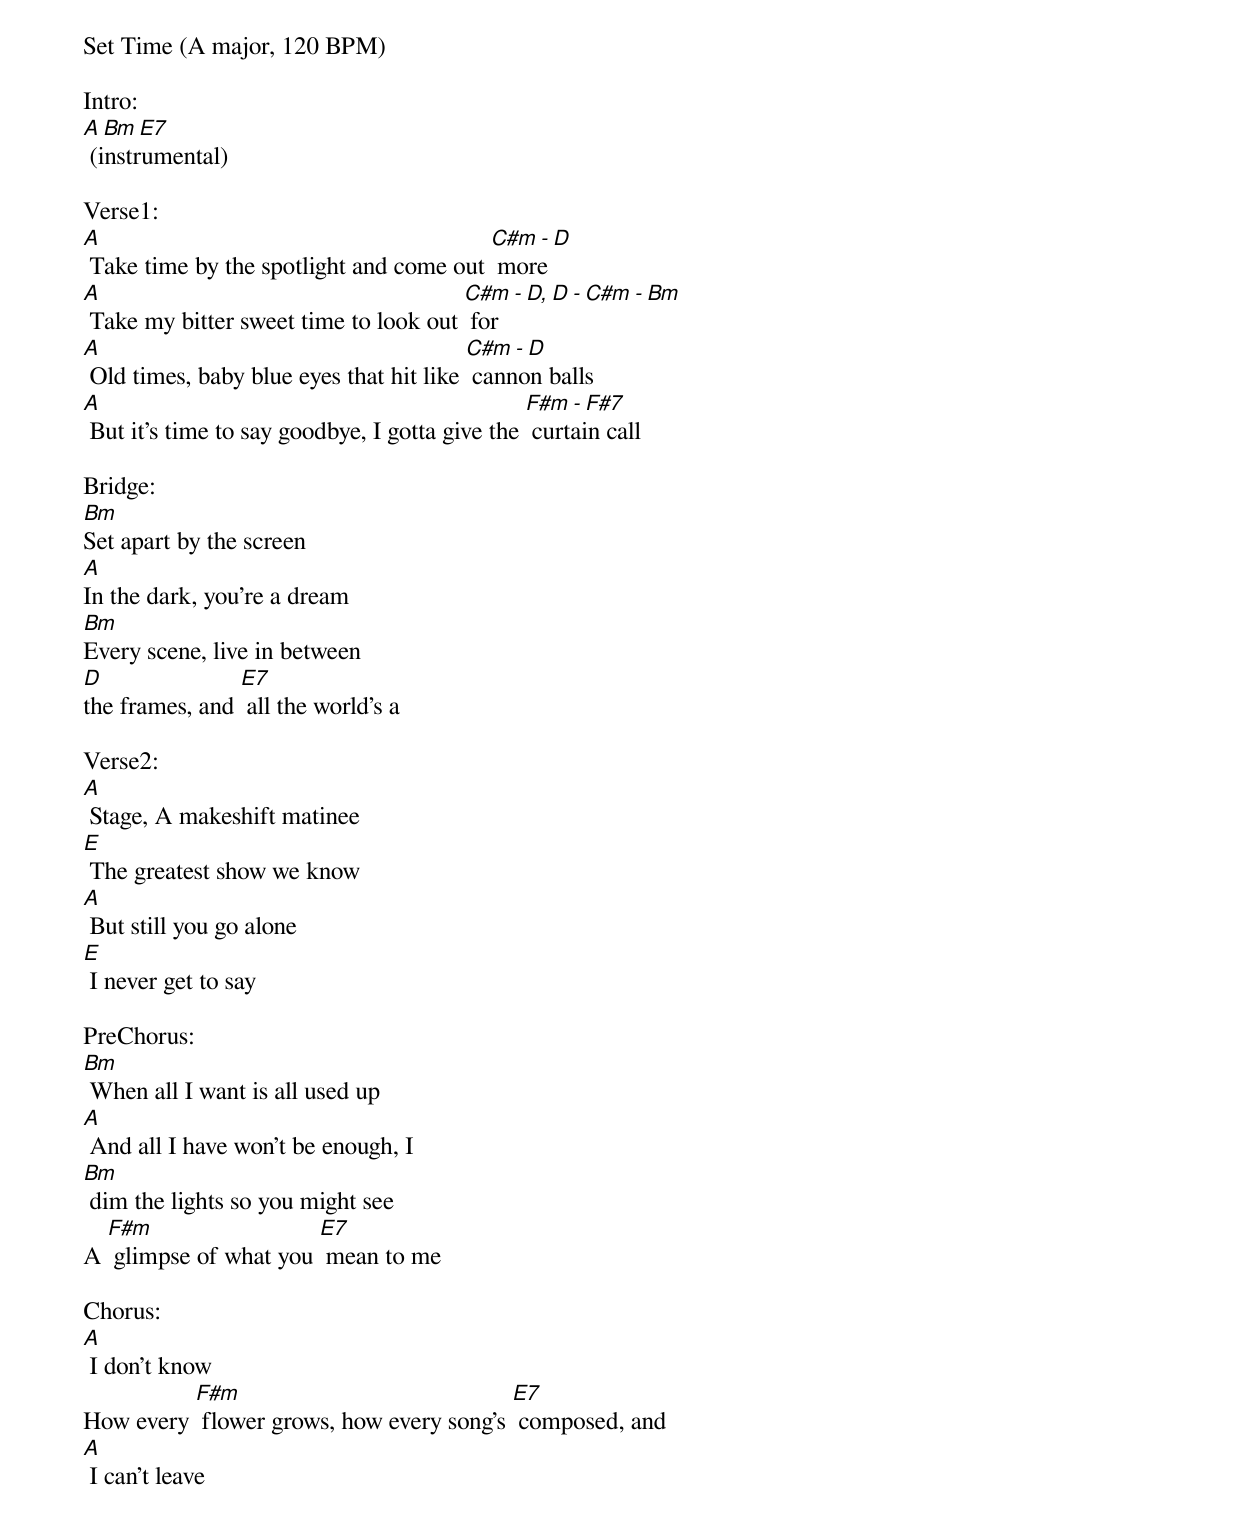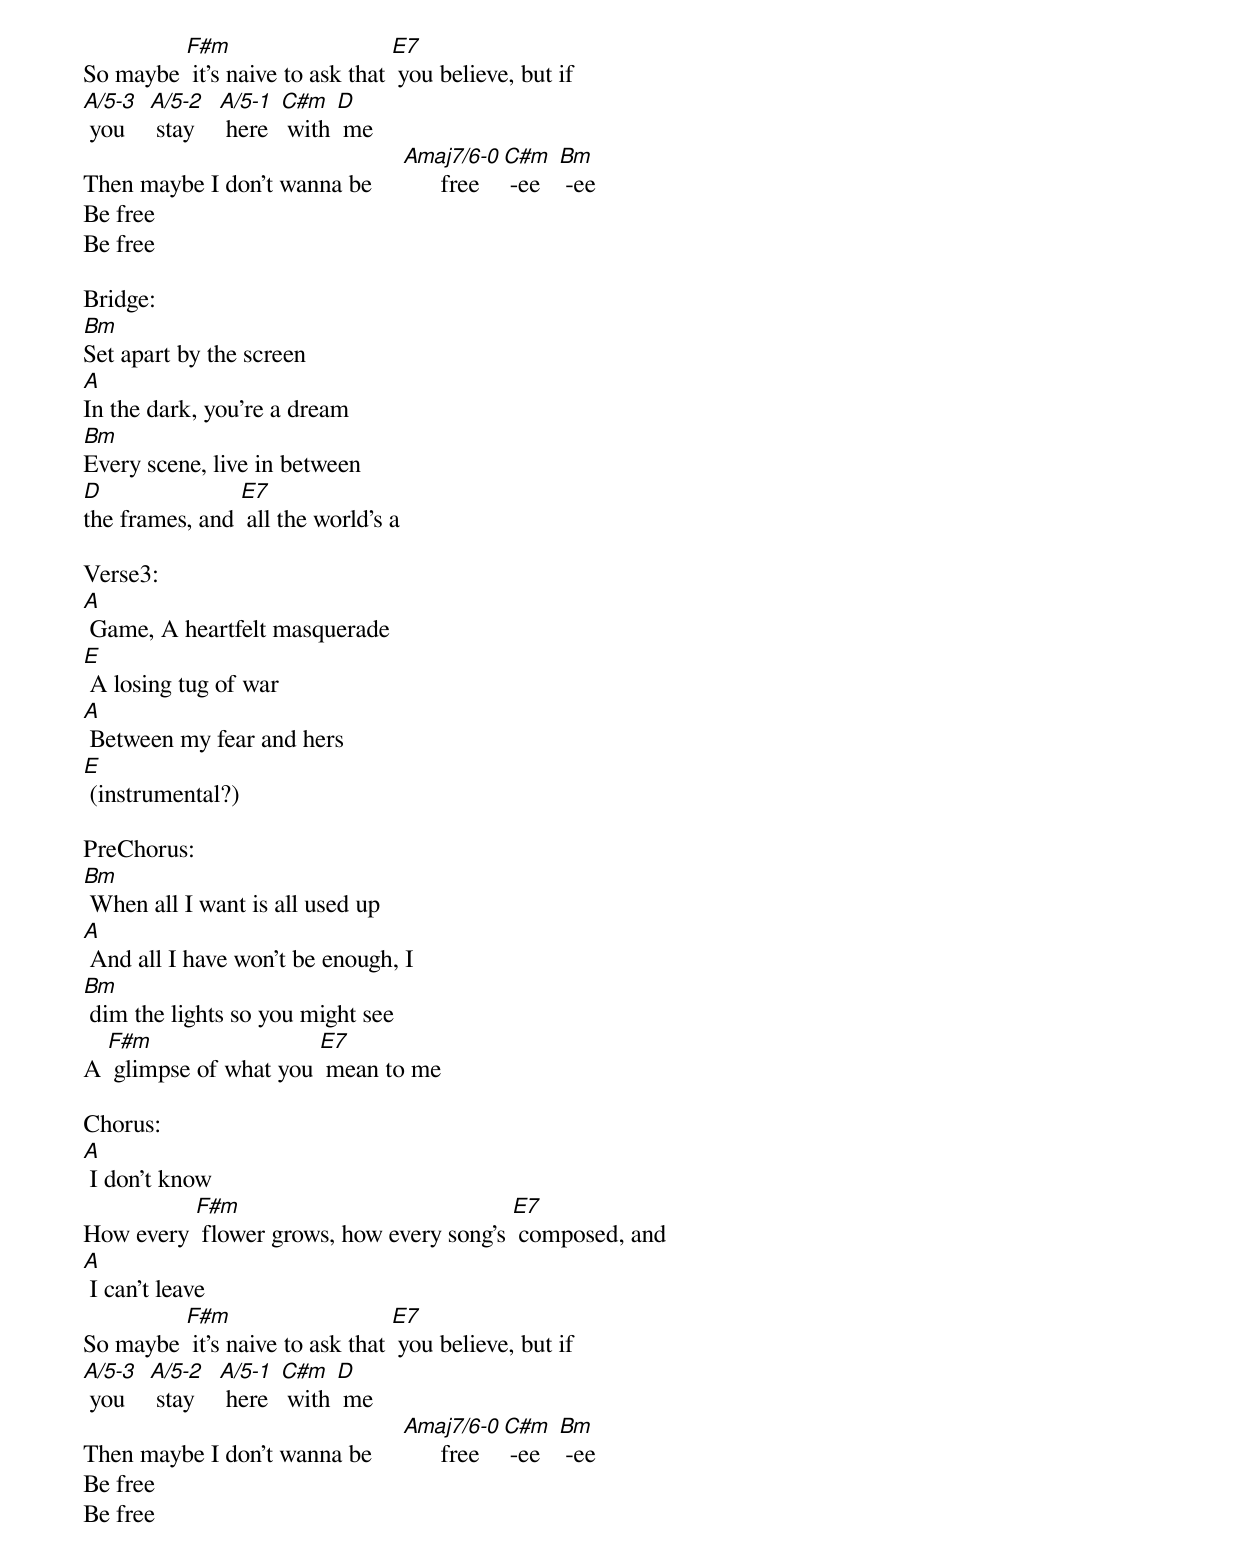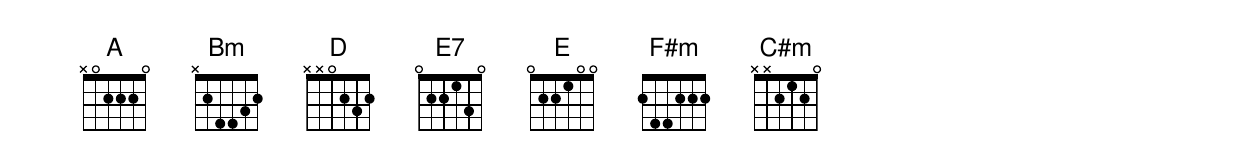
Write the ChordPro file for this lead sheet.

Set Time (A major, 120 BPM)

Intro:
[A Bm E7] (instrumental)

Verse1:
[A] Take time by the spotlight and come out [C#m - D] more
[A] Take my bitter sweet time to look out [C#m - D, D - C#m - Bm] for
[A] Old times, baby blue eyes that hit like [C#m - D] cannon balls
[A] But it's time to say goodbye, I gotta give the [F#m - F#7] curtain call

Bridge:
[Bm]Set apart by the screen
[A]In the dark, you’re a dream
[Bm]Every scene, live in between
[D]the frames, and [E7] all the world’s a

Verse2:
[A] Stage, A makeshift matinee
[E] The greatest show we know
[A] But still you go alone
[E] I never get to say

PreChorus:
[Bm] When all I want is all used up
[A] And all I have won’t be enough, I
[Bm] dim the lights so you might see
A [F#m] glimpse of what you [E7] mean to me

Chorus:
[A] I don’t know
How every [F#m] flower grows, how every song’s [E7] composed, and
[A] I can’t leave
So maybe [F#m] it’s naive to ask that [E7] you believe, but if
[A/5-3] you    [A/5-2] stay    [A/5-1] here  [C#m] with [D] me
Then maybe I don’t wanna be     [Amaj7/6-0]      free   [C#m] -ee   [Bm] -ee
Be free
Be free

Bridge:
[Bm]Set apart by the screen
[A]In the dark, you’re a dream
[Bm]Every scene, live in between
[D]the frames, and [E7] all the world’s a

Verse3:
[A] Game, A heartfelt masquerade
[E] A losing tug of war
[A] Between my fear and hers
[E] (instrumental?)

PreChorus:
[Bm] When all I want is all used up
[A] And all I have won’t be enough, I
[Bm] dim the lights so you might see
A [F#m] glimpse of what you [E7] mean to me

Chorus:
[A] I don’t know
How every [F#m] flower grows, how every song’s [E7] composed, and
[A] I can’t leave
So maybe [F#m] it’s naive to ask that [E7] you believe, but if
[A/5-3] you    [A/5-2] stay    [A/5-1] here  [C#m] with [D] me
Then maybe I don’t wanna be     [Amaj7/6-0]      free   [C#m] -ee   [Bm] -ee
Be free
Be free
